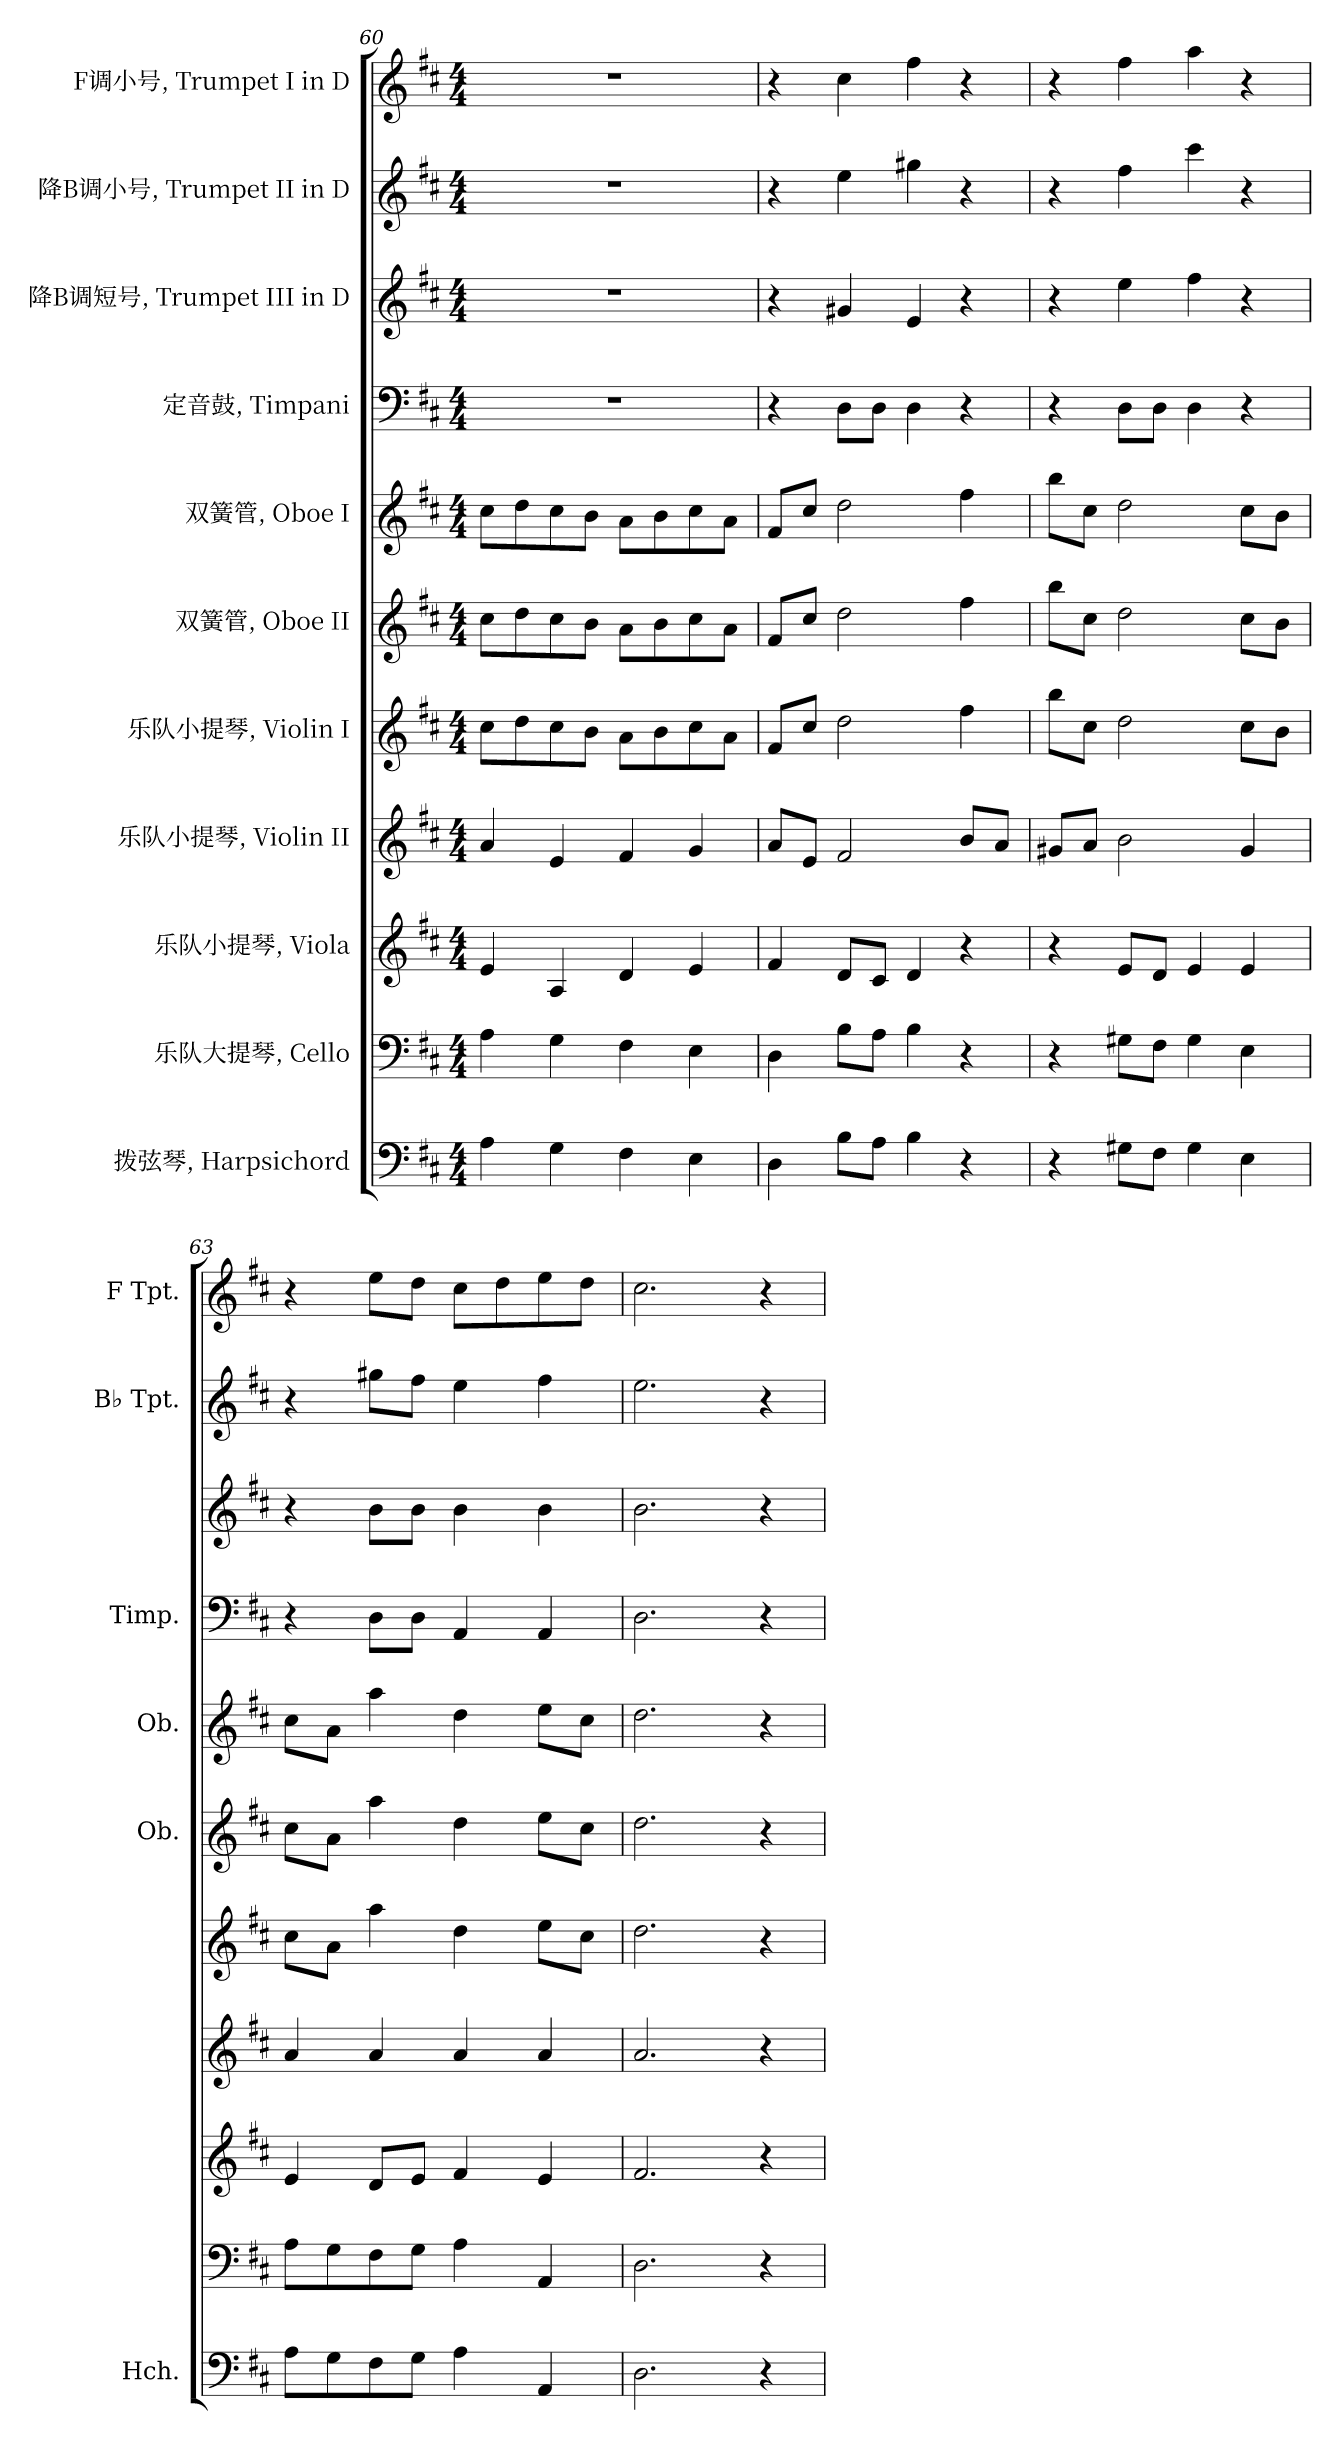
**kern	**kern	**kern	**kern	**kern	**kern	**kern	**kern	**kern	**kern	**kern
*part11	*part10	*part9	*part8	*part7	*part6	*part5	*part4	*part3	*part2	*part1
*staff11	*staff10	*staff9	*staff8	*staff7	*staff6	*staff5	*staff4	*staff3	*staff2	*staff1
*I"拨弦琴, Harpsichord	*I"乐队大提琴, Cello	*I"乐队小提琴, Viola	*I"乐队小提琴, Violin II	*I"乐队小提琴, Violin I	*I"双簧管, Oboe II	*I"双簧管, Oboe I	*I"定音鼓, Timpani	*I"降B调短号, Trumpet III in D	*I"降B调小号, Trumpet II in D	*I"F调小号, Trumpet I in D
*I'Hch.	*	*	*	*	*I'Ob.	*I'Ob.	*I'Timp.	*	*I'B♭ Tpt.	*I'F Tpt.
*clefF4	*clefF4	*clefG2	*clefG2	*clefG2	*clefG2	*clefG2	*clefF4	*clefG2	*clefG2	*clefG2
*	*	*	*	*	*	*	*	*ITrd1c2	*ITrd1c2	*ITrd-3c-5
*k[f#c#]	*k[f#c#]	*k[f#c#]	*k[f#c#]	*k[f#c#]	*k[f#c#]	*k[f#c#]	*k[f#c#]	*k[]	*k[]	*k[f#]
*M4/4	*M4/4	*M4/4	*M4/4	*M4/4	*M4/4	*M4/4	*M4/4	*M4/4	*M4/4	*M4/4
=60	=60	=60	=60	=60	=60	=60	=60	=60	=60	=60
4A\	4A\	4e/	4a/	8cc#\L	8cc#\L	8cc#\L	1r	1r	1r	1r
.	.	.	.	8dd\	8dd\	8dd\	.	.	.	.
4G\	4G\	4A/	4e/	8cc#\	8cc#\	8cc#\	.	.	.	.
.	.	.	.	8b\J	8b\J	8b\J	.	.	.	.
4F#\	4F#\	4d/	4f#/	8a\L	8a\L	8a\L	.	.	.	.
.	.	.	.	8b\	8b\	8b\	.	.	.	.
4E\	4E\	4e/	4g/	8cc#\	8cc#\	8cc#\	.	.	.	.
.	.	.	.	8a\J	8a\J	8a\J	.	.	.	.
!!LO:PB:g=z
=61	=61	=61	=61	=61	=61	=61	=61	=61	=61	=61
4D\	4D\	4f#/	8a/L	8f#/L	8f#/L	8f#/L	4r	4r	4r	4r
.	.	.	8e/J	8cc#/J	8cc#/J	8cc#/J	.	.	.	.
8B\L	8B\L	8d/L	2f#/	2dd\	2dd\	2dd\	8D\L	4f#X/	4dd\	4ff#\
8A\J	8A\J	8c#/J	.	.	.	.	8D\J	.	.	.
4B\	4B\	4d/	.	.	.	.	4D\	4d/	4ff#X\	4bb\
4r	4r	4r	8b/L	4ff#\	4ff#\	4ff#\	4r	4r	4r	4r
.	.	.	8a/J	.	.	.	.	.	.	.
=62	=62	=62	=62	=62	=62	=62	=62	=62	=62	=62
4r	4r	4r	8g#X/L	8bb\L	8bb\L	8bb\L	4r	4r	4r	4r
.	.	.	8a/J	8cc#\J	8cc#\J	8cc#\J	.	.	.	.
8G#X\L	8G#X\L	8e/L	2b\	2dd\	2dd\	2dd\	8D\L	4dd\	4ee\	4bb\
8F#\J	8F#\J	8d/J	.	.	.	.	8D\J	.	.	.
4G#\	4G#\	4e/	.	.	.	.	4D\	4ee\	4bb\	4ddd\
4E\	4E\	4e/	4g#/	8cc#\L	8cc#\L	8cc#\L	4r	4r	4r	4r
.	.	.	.	8b\J	8b\J	8b\J	.	.	.	.
=63	=63	=63	=63	=63	=63	=63	=63	=63	=63	=63
8A\L	8A\L	4e/	4a/	8cc#\L	8cc#\L	8cc#\L	4r	4r	4r	4r
8G\	8G\	.	.	8a\J	8a\J	8a\J	.	.	.	.
*	*	*	*	*	*	*	*	*	*	*MM159
8F#\	8F#\	8d/L	4a/	4aa\	4aa\	4aa\	8D\L	8a\L	8ff#X\L	8aa\L
8G\J	8G\J	8e/J	.	.	.	.	8D\J	8a\J	8ee\J	8gg\J
*	*	*	*	*	*	*	*	*	*	*MM150
4A\	4A\	4f#/	4a/	4dd\	4dd\	4dd\	4AA/	4a\	4dd\	8ff#\L
.	.	.	.	.	.	.	.	.	.	8gg\
*	*	*	*	*	*	*	*	*	*	*MM141
4AA/	4AA/	4e/	4a/	8ee\L	8ee\L	8ee\L	4AA/	4a\	4ee\	8aa\
.	.	.	.	8cc#\J	8cc#\J	8cc#\J	.	.	.	8gg\J
=64	=64	=64	=64	=64	=64	=64	=64	=64	=64	=64
*	*	*	*	*	*	*	*	*	*	*MM132
2.D\	2.D\	2.f#/	2.a/	2.dd\	2.dd\	2.dd\	2.D\	2.a\	2.dd\	2.ff#\
*	*	*	*	*	*	*	*	*	*	*MM20
4r	4r	4r	4r	4r	4r	4r	4r	4r	4r	4r
=	=	=	=	=	=	=	=	=	=	=
*-	*-	*-	*-	*-	*-	*-	*-	*-	*-	*-
